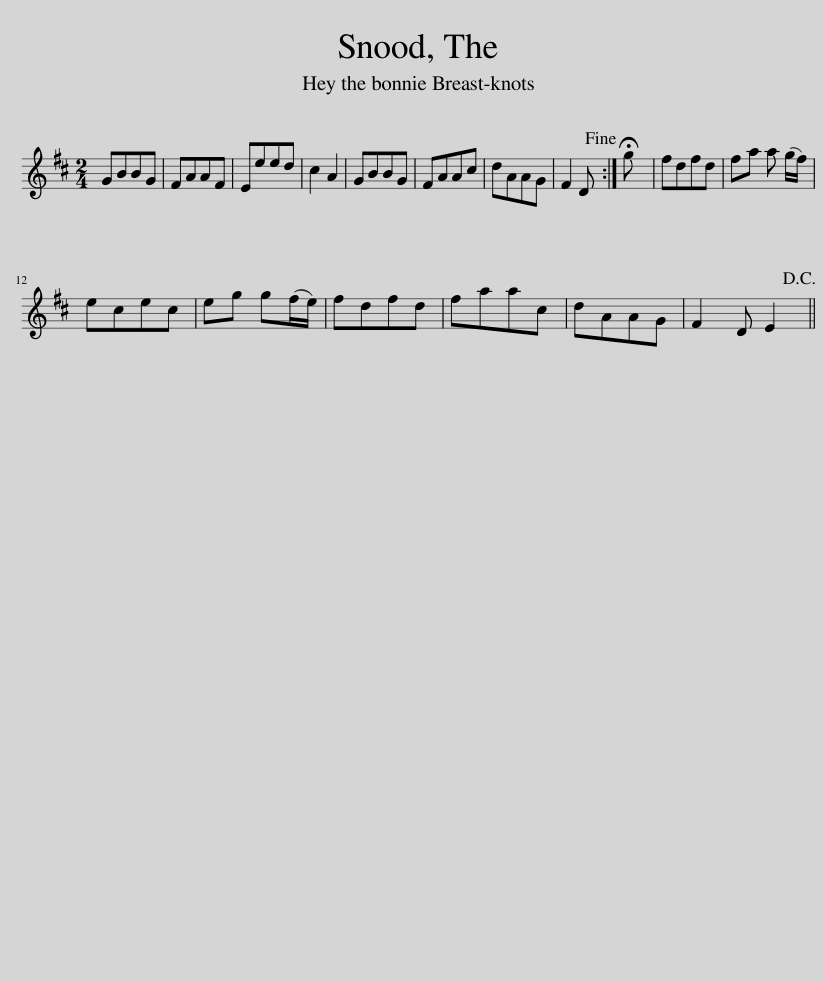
X:1
L:1/8
M:2/4
I:linebreak $
K:D
V:1 treble
V:1
 GBBG | FAAF | Eeed | c2 A2 | GBBG | %5
 FAAc | dAAG | F2 D!fine! :| !fermata!g | fdfd | %10
 fa a (g/f/) |$ ecec | eg g(f/e/) | fdfd | faac | %15
 dAAG | F2 D E2!D.C.! || %17
